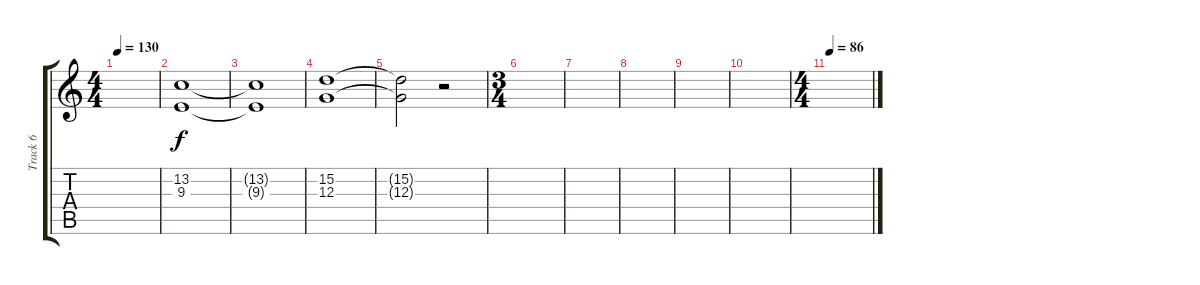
\track ("Track 6" "Track 6") {instrument choiraahs}
\staff {score tabs}
\tuning (E4 B3 G3 D3 A2 E2) {hide}
\ts (4 4)
\tempo 130
\clef g2
\ks c
|
(13.2 9.3).1 |
(13.2{t} 9.3{t}).1 |
(15.2 12.3).1 |
(15.2{t} 12.3{t}).2 r.2 |
\ts (3 4)
|
|
|
|
|
\ts (4 4)
\tempo 86
